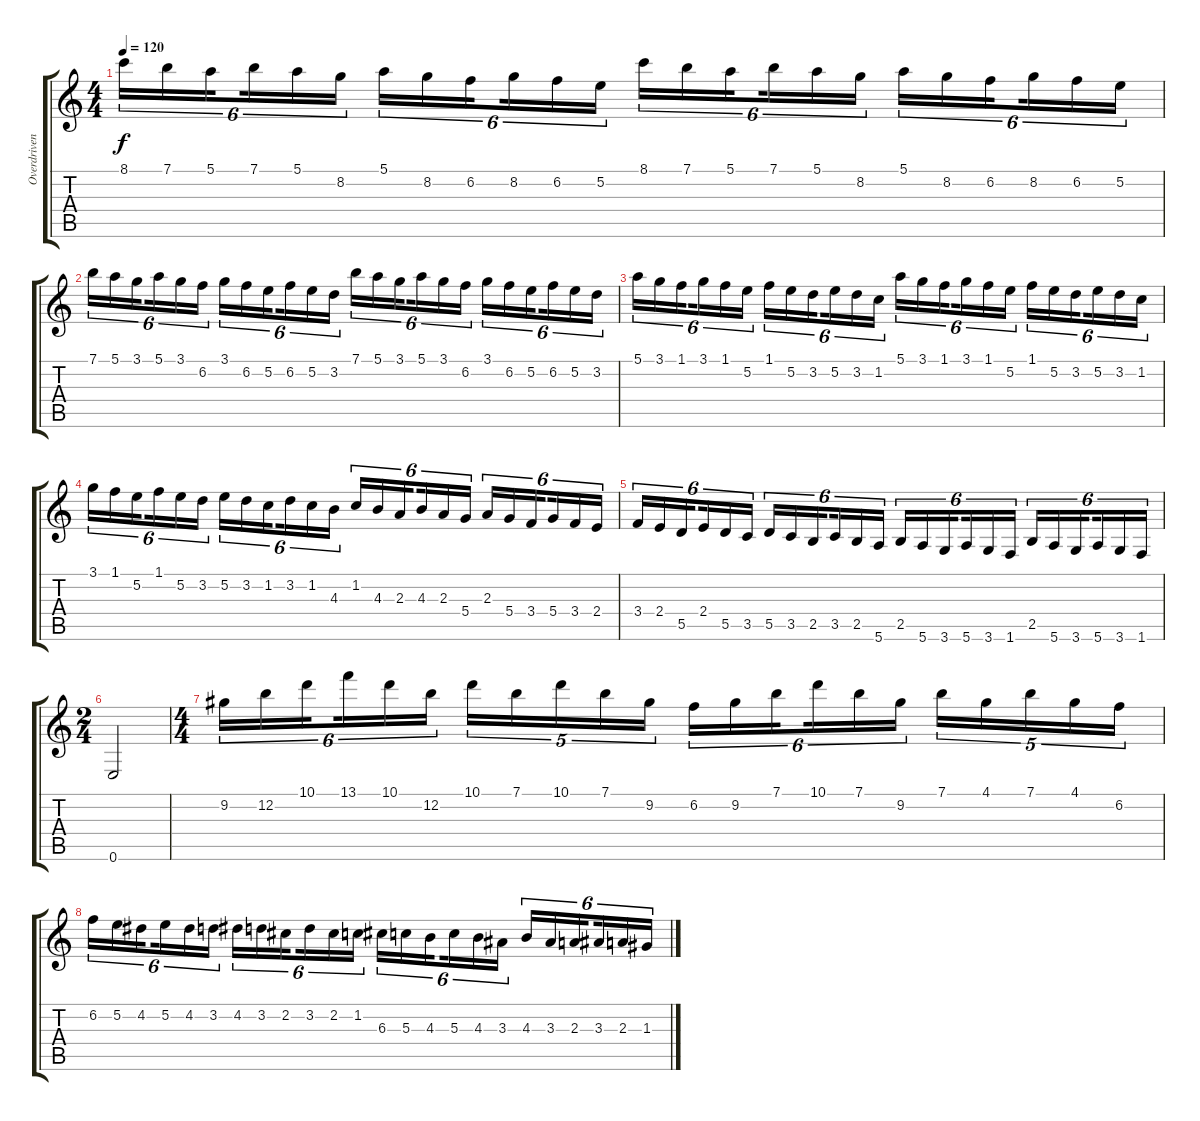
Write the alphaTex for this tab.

\track ("Overdriven Guitar 2" "Overdriven") {instrument distortionguitar}
\staff {score tabs}
\tuning (E4 B3 G3 D3 A2 E2) {hide}
\ts (4 4)
\tempo 120
\clef g2
\ks c
8.1.16{tu (6 4) dy f} 7.1.16{tu (6 4)} 5.1.16{tu (6 4) beam splitsecondary} 7.1.16{tu (6 4)} 5.1.16{tu (6 4)} 8.2.16{tu (6 4)} 5.1.16{tu (6 4)} 8.2.16{tu (6 4)} 6.2.16{tu (6 4) beam splitsecondary} 8.2.16{tu (6 4)} 6.2.16{tu (6 4)} 5.2.16{tu (6 4)} 8.1.16{tu (6 4)} 7.1.16{tu (6 4)} 5.1.16{tu (6 4) beam splitsecondary} 7.1.16{tu (6 4)} 5.1.16{tu (6 4)} 8.2.16{tu (6 4)} 5.1.16{tu (6 4)} 8.2.16{tu (6 4)} 6.2.16{tu (6 4) beam splitsecondary} 8.2.16{tu (6 4)} 6.2.16{tu (6 4)} 5.2.16{tu (6 4)} |
7.1.16{tu (6 4)} 5.1.16{tu (6 4)} 3.1.16{tu (6 4) beam splitsecondary} 5.1.16{tu (6 4)} 3.1.16{tu (6 4)} 6.2.16{tu (6 4)} 3.1.16{tu (6 4)} 6.2.16{tu (6 4)} 5.2.16{tu (6 4) beam splitsecondary} 6.2.16{tu (6 4)} 5.2.16{tu (6 4)} 3.2.16{tu (6 4)} 7.1.16{tu (6 4)} 5.1.16{tu (6 4)} 3.1.16{tu (6 4) beam splitsecondary} 5.1.16{tu (6 4)} 3.1.16{tu (6 4)} 6.2.16{tu (6 4)} 3.1.16{tu (6 4)} 6.2.16{tu (6 4)} 5.2.16{tu (6 4) beam splitsecondary} 6.2.16{tu (6 4)} 5.2.16{tu (6 4)} 3.2.16{tu (6 4)} |
5.1.16{tu (6 4)} 3.1.16{tu (6 4)} 1.1.16{tu (6 4) beam splitsecondary} 3.1.16{tu (6 4)} 1.1.16{tu (6 4)} 5.2.16{tu (6 4)} 1.1.16{tu (6 4)} 5.2.16{tu (6 4)} 3.2.16{tu (6 4) beam splitsecondary} 5.2.16{tu (6 4)} 3.2.16{tu (6 4)} 1.2.16{tu (6 4)} 5.1.16{tu (6 4)} 3.1.16{tu (6 4)} 1.1.16{tu (6 4) beam splitsecondary} 3.1.16{tu (6 4)} 1.1.16{tu (6 4)} 5.2.16{tu (6 4)} 1.1.16{tu (6 4)} 5.2.16{tu (6 4)} 3.2.16{tu (6 4) beam splitsecondary} 5.2.16{tu (6 4)} 3.2.16{tu (6 4)} 1.2.16{tu (6 4)} |
3.1.16{tu (6 4)} 1.1.16{tu (6 4)} 5.2.16{tu (6 4) beam splitsecondary} 1.1.16{tu (6 4)} 5.2.16{tu (6 4)} 3.2.16{tu (6 4)} 5.2.16{tu (6 4)} 3.2.16{tu (6 4)} 1.2.16{tu (6 4) beam splitsecondary} 3.2.16{tu (6 4)} 1.2.16{tu (6 4)} 4.3.16{tu (6 4)} 1.2.16{tu (6 4)} 4.3.16{tu (6 4)} 2.3.16{tu (6 4) beam splitsecondary} 4.3.16{tu (6 4)} 2.3.16{tu (6 4)} 5.4.16{tu (6 4)} 2.3.16{tu (6 4)} 5.4.16{tu (6 4)} 3.4.16{tu (6 4) beam splitsecondary} 5.4.16{tu (6 4)} 3.4.16{tu (6 4)} 2.4.16{tu (6 4)} |
3.4.16{tu (6 4)} 2.4.16{tu (6 4)} 5.5.16{tu (6 4) beam splitsecondary} 2.4.16{tu (6 4)} 5.5.16{tu (6 4)} 3.5.16{tu (6 4)} 5.5.16{tu (6 4)} 3.5.16{tu (6 4)} 2.5.16{tu (6 4) beam splitsecondary} 3.5.16{tu (6 4)} 2.5.16{tu (6 4)} 5.6.16{tu (6 4)} 2.5.16{tu (6 4)} 5.6.16{tu (6 4)} 3.6.16{tu (6 4) beam splitsecondary} 5.6.16{tu (6 4)} 3.6.16{tu (6 4)} 1.6.16{tu (6 4)} 2.5.16{tu (6 4)} 5.6.16{tu (6 4)} 3.6.16{tu (6 4) beam splitsecondary} 5.6.16{tu (6 4)} 3.6.16{tu (6 4)} 1.6.16{tu (6 4)} |
\ts (2 4)
0.6.2 |
\ts (4 4)
9.2.16{tu (6 4)} 12.2.16{tu (6 4)} 10.1.16{tu (6 4) beam splitsecondary} 13.1.16{tu (6 4)} 10.1.16{tu (6 4)} 12.2.16{tu (6 4)} 10.1.16{tu (5 4)} 7.1.16{tu (5 4)} 10.1.16{tu (5 4)} 7.1.16{tu (5 4)} 9.2.16{tu (5 4)} 6.2.16{tu (6 4)} 9.2.16{tu (6 4)} 7.1.16{tu (6 4) beam splitsecondary} 10.1.16{tu (6 4)} 7.1.16{tu (6 4)} 9.2.16{tu (6 4)} 7.1.16{tu (5 4)} 4.1.16{tu (5 4)} 7.1.16{tu (5 4)} 4.1.16{tu (5 4)} 6.2.16{tu (5 4)} |
6.2.16{tu (6 4)} 5.2.16{tu (6 4)} 4.2.16{tu (6 4) beam splitsecondary} 5.2.16{tu (6 4)} 4.2.16{tu (6 4)} 3.2.16{tu (6 4)} 4.2.16{tu (6 4)} 3.2.16{tu (6 4)} 2.2.16{tu (6 4) beam splitsecondary} 3.2.16{tu (6 4)} 2.2.16{tu (6 4)} 1.2.16{tu (6 4)} 6.3.16{tu (6 4)} 5.3.16{tu (6 4)} 4.3.16{tu (6 4) beam splitsecondary} 5.3.16{tu (6 4)} 4.3.16{tu (6 4)} 3.3.16{tu (6 4)} 4.3.16{tu (6 4)} 3.3.16{tu (6 4)} 2.3.16{tu (6 4) beam splitsecondary} 3.3.16{tu (6 4)} 2.3.16{tu (6 4)} 1.3.16{tu (6 4)}
